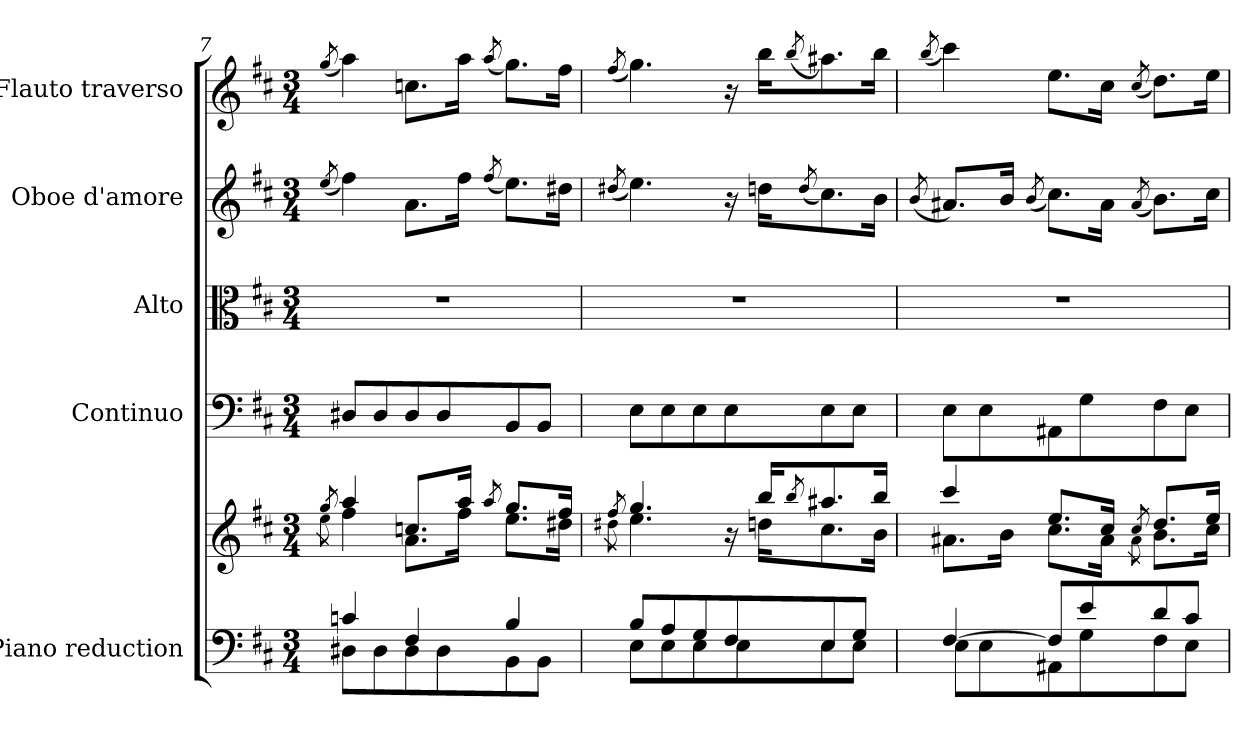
**kern	**kern	**kern	**kern	**kern	**kern
*part5	*part5	*part4	*part3	*part2	*part1
*staff6	*staff5	*staff4	*staff3	*staff2	*staff1
*I"Piano reduction	*	*I"Continuo	*I"Alto	*I"Oboe d'amore	*I"Flauto traverso
*I'Pno	*	*	*	*I'Ob	*I'Fl
*clefF4	*clefG2	*clefF4	*clefC3	*clefG2	*clefG2
*k[f#c#]	*k[f#c#]	*k[f#c#]	*k[f#c#]	*k[f#c#]	*k[f#c#]
*M3/4	*M3/4	*M3/4	*M3/4	*M3/4	*M3/4
=7	=7	=7	=7	=7	=7
*	*^	*	*	*	*
.	8qgg/	8qee\	.	.	(8qee/	(8qgg/
*^	*	*	*	*	*	*
4cn/	8D#X\L	4aa/	4ff#\	8D#X/L	2.r	4ff#\)	4aa\)
.	8D#\	.	.	8D#/	.	.	.
4F#/	8D#\	8.ccn/L	8.a\L	8D#/	.	8.a\L	8.ccn\L
.	8D#\	.	.	8D#/	.	.	.
.	.	16aa/Jk	16ff#\Jk	.	.	16ff#\Jk	16aa\Jk
.	.	8qaa/	.	.	.	(8qff#/	(8qaa/
4B/	8BB\	8.gg/L	8.ee\L	8BB/	.	8.ee\L)	8.gg\L)
.	8BB\J	.	.	8BB/J	.	.	.
.	.	16ff#/Jk	16dd#X\Jk	.	.	16dd#X\Jk	16ff#\Jk
=8	=8	=8	=8	=8	=8	=8	=8
.	.	8qff#/	8qdd#X\	.	.	(8qdd#X/	(8qff#/
8B/L	8E\L	4.gg/	4.ee\	8E\L	2.r	4.ee\)	4.gg\)
8A/	8E\	.	.	8E\	.	.	.
8G/	8E\	.	.	8E\	.	.	.
8F#/	8E\	16r	16ryy	8E\	.	16r	16r
.	.	16bb/KL	16ddn\KL	.	.	16ddn\KL	16bb\KL
.	.	8qbb/	.	.	.	(8qdd/	(8qbb/
8E/	8E\	8.aa#X/	8.cc#\	8E\	.	8.cc#\)	8.aa#X\)
8G/J	8E\J	.	.	8E\J	.	.	.
.	.	16bb/Jk	16b\Jk	.	.	16b\Jk	16bb\Jk
=9	=9	=9	=9	=9	=9	=9	=9
.	.	.	.	.	.	(8qb/	(8qbb/
[4F#/	8E\L	4ccc#/	8.a#X\L	8E\L	2.r	8.a#X/L)	4ccc#\)
.	8E\	.	.	8E\	.	.	.
.	.	.	16b\Jk	.	.	16b/Jk	.
.	.	.	.	.	.	(8qb/	.
8F#/L]	8AA#X\	8.ee/L	8.cc#\L	8AA#X\	.	8.cc#\L)	8.ee\L
8e/	8G\	.	.	8G\	.	.	.
.	.	16cc#/Jk	16a#\Jk	.	.	16a#\Jk	16cc#\Jk
.	.	8qcc#/	8qa#\	.	.	(8qa#/	(8qcc#/
8d/	8F#\	8.dd/L	8.b\L	8F#\	.	8.b\L)	8.dd\L)
8c#/J	8E\J	.	.	8E\J	.	.	.
.	.	16ee/Jk	16cc#\Jk	.	.	16cc#\Jk	16ee\Jk
*v	*v	*	*	*	*	*	*
*	*v	*v	*	*	*	*
=	=	=	=	=	=
*-	*-	*-	*-	*-	*-
